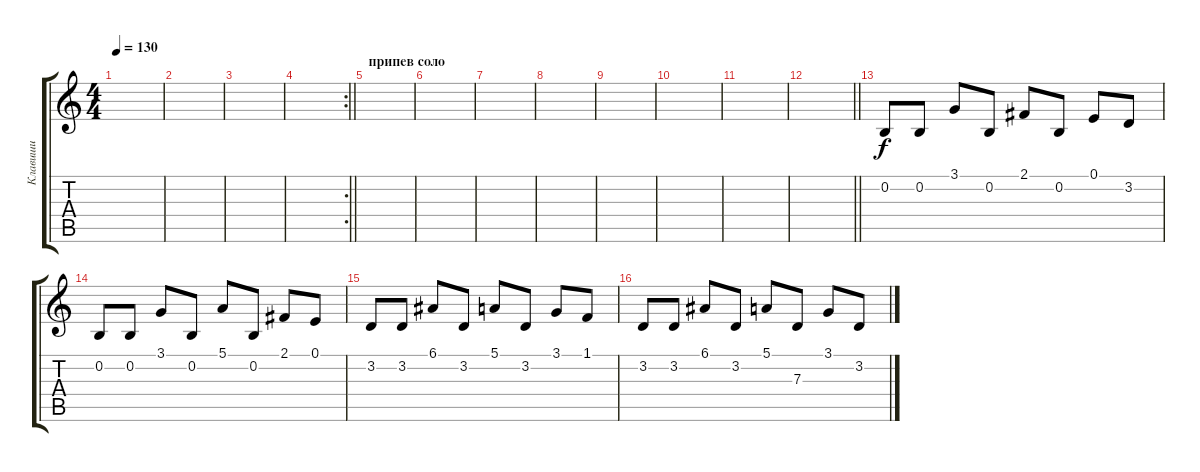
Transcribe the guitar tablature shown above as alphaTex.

\track ("Клавиши" "Клавиши") {instrument voiceoohs}
\staff {score tabs}
\tuning (E4 B3 G3 D3 A2 E2) {hide}
\ts (4 4)
\tempo 130
\clef g2
\ks c
|
|
|
\rc 2
\barLineRight lightlight
|
\section ("" "припев соло")
|
|
|
|
|
|
|
\barLineRight lightlight
|
0.2.8 0.2.8 3.1.8 0.2.8 2.1.8 0.2.8 0.1.8 3.2.8 |
0.2.8 0.2.8 3.1.8 0.2.8 5.1.8 0.2.8 2.1.8 0.1.8 |
3.2.8 3.2.8 6.1.8 3.2.8 5.1.8 3.2.8 3.1.8 1.1.8 |
3.2.8 3.2.8 6.1.8 3.2.8 5.1.8 7.3.8 3.1.8 3.2.8
